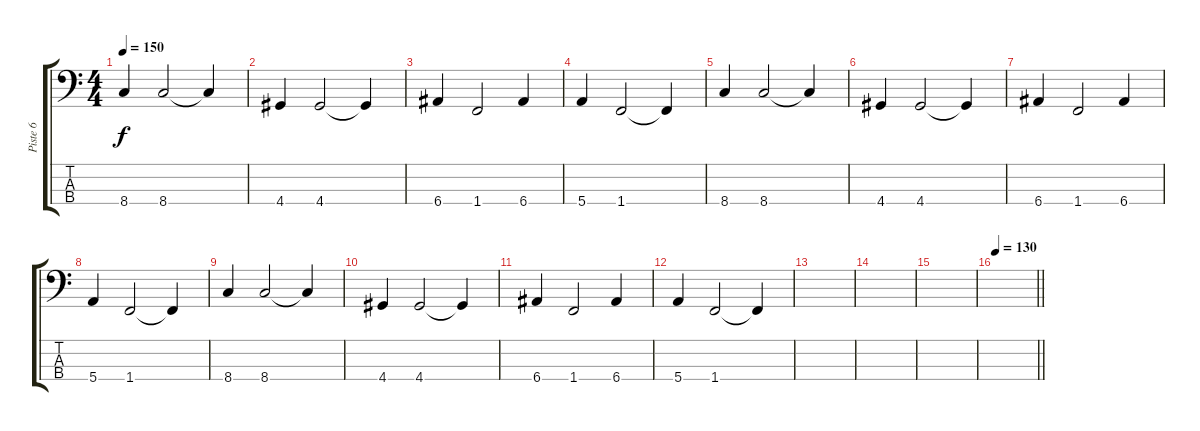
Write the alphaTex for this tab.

\track ("Piste 6" "Piste 6") {instrument electricbassfinger}
\staff {score tabs}
\tuning (G2 D2 A1 E1) {hide}
\ts (4 4)
\tempo 150
\clef f4
\ks c
8.4.4{dy f} 8.4.2 8.4{t}.4 |
4.4.4 4.4.2 4.4{t}.4 |
6.4.4 1.4.2 6.4.4 |
5.4.4 1.4.2 1.4{t}.4 |
8.4.4 8.4.2 8.4{t}.4 |
4.4.4 4.4.2 4.4{t}.4 |
6.4.4 1.4.2 6.4.4 |
5.4.4 1.4.2 1.4{t}.4 |
8.4.4 8.4.2 8.4{t}.4 |
4.4.4 4.4.2 4.4{t}.4 |
6.4.4 1.4.2 6.4.4 |
5.4.4 1.4.2 1.4{t}.4 |
|
|
|
\tempo 130
\barLineRight lightlight
